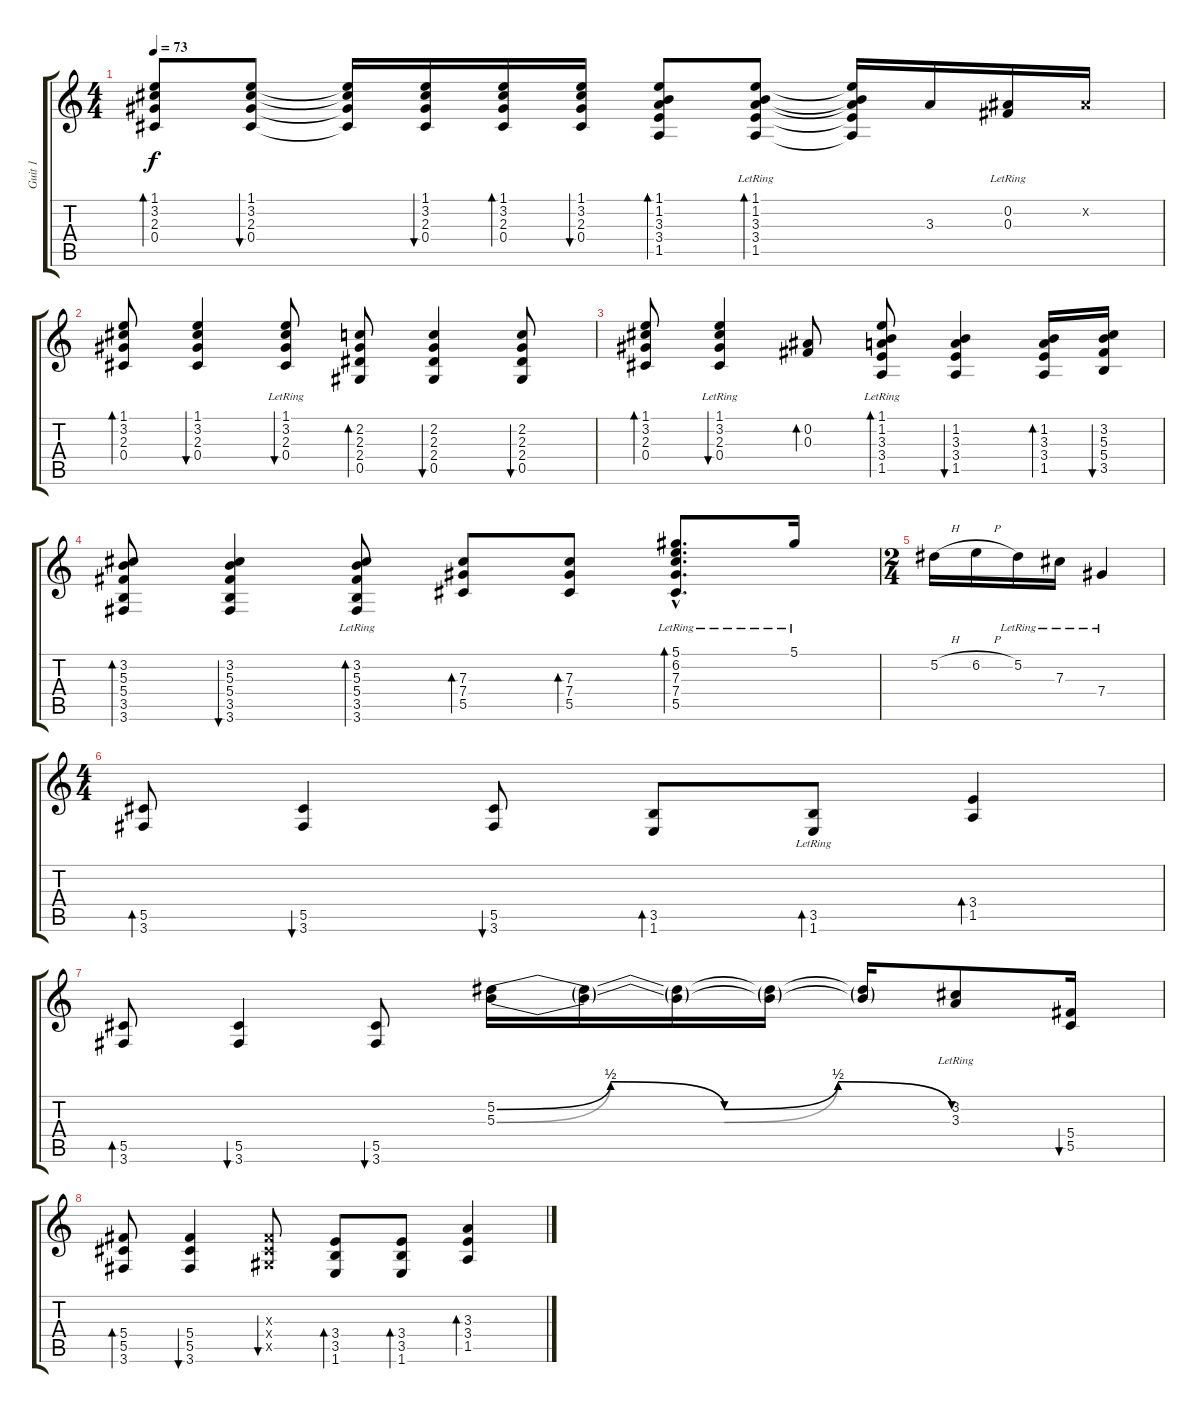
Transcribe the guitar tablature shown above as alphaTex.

\track ("Guit 1" "Guit 1") {instrument acousticguitarsteel}
\staff {score tabs}
\tuning (Eb4 Bb3 Gb3 Db3 Ab2 Eb2) {hide}
\ts (4 4)
\tempo 73
\clef g2
\ks c
(1.1 3.2 2.3 0.4).8{bd 60 dy f volume 10} (1.1 3.2 2.3 0.4).8{bu 30} (1.1{t} 3.2{t} 2.3{t} 0.4{t}).16 (1.1 3.2 2.3 0.4).16{bu 30} (1.1 3.2 2.3 0.4).16{bd 30} (1.1 3.2 2.3 0.4).16{bu 30} (1.1 1.2 3.3 3.4 1.5).8{bd 30} (1.1{lr} 1.2{lr} 3.3 3.4{lr} 1.5{lr}).8{bd 30} (1.1{t} 1.2{t} 3.3{t} 3.4{t} 1.5{t}).16 3.3.16 (0.2 0.3{lr}).16 0.2{x}.16 |
(1.1 3.2 2.3 0.4).8{bd 30} (1.1 3.2 2.3 0.4).4{bu 30} (1.1{lr} 3.2 2.3 0.4).8{bu 30} (2.2 2.3 2.4 0.5).8{bd 30} (2.2 2.3 2.4 0.5).4{bu 30} (2.2 2.3 2.4 0.5).8{bu 30} |
(1.1 3.2 2.3 0.4).8{bd 60} (1.1{lr} 3.2 2.3 0.4{lr}).4{bu 30} (0.2 0.3).8{bd 30} (1.1 1.2{lr} 3.3 3.4{lr} 1.5{lr}).8{bd 30} (1.2 3.3 3.4 1.5).4{bu 30} (1.2 3.3 3.4 1.5).16{bd 30} (3.2 5.3 5.4 3.5).16{bu 30} |
(3.2 5.3 5.4 3.5 3.6).8{bd 30} (3.2 5.3 5.4 3.5 3.6).4{bu 30} (3.2{lr} 5.3 5.4 3.5 3.6{lr}).8{bd 30} (7.3 7.4 5.5).8{bd 30} (7.3 7.4 5.5).8{bd 30} (5.1{hac} 6.2{hac lr} 7.3{hac lr} 7.4{hac lr} 5.5{hac lr}).8{d bd 60} 5.1{lr}.16 |
\ts (2 4)
5.2{h}.16 6.2{h}.16 5.2{lr}.16 7.3{lr}.16 7.4{lr}.4 |
\ts (4 4)
(5.5 3.6).8{bd 30} (5.5 3.6).4{bu 30} (5.5 3.6).8{bu 30} (3.5 1.6).8{bd 30} (3.5 1.6{lr}).8{bd 30} (3.4 1.5).4{bd 60} |
(5.5 3.6).8{bd 30} (5.5 3.6).4{bu 30} (5.5 3.6).8{bu 120} (5.2{be (custom 0 0 15 2 30 0 45 2 60 0)} 5.3{be (custom 0 0 15 2 30 0 45 2 60 0)}).16 (5.2{t} 5.3{t}).16 (5.2{t} 5.3{t}).16 (5.2{t} 5.3{t}).16 (5.2{t} 5.3{t}).16 (3.2{lr} 3.3).8 (5.4 5.5).16{bu 120} |
(5.4 5.5 3.6).8{bd 30} (5.4 5.5 3.6).4{bu 30} (0.3{x} 0.4{x} 0.5{x}).8{bu 30} (3.4 3.5 1.6).8{bd 30} (3.4 3.5 1.6).8{bd 30} (3.3 3.4 1.5).4{bd 60}
